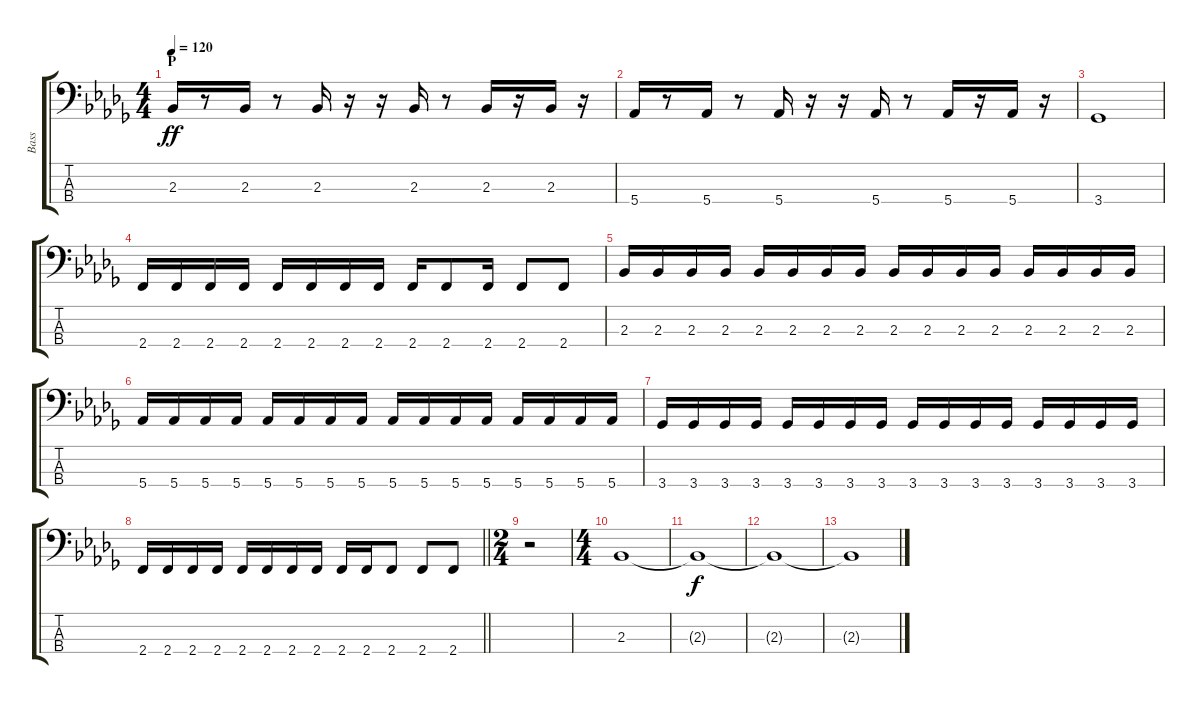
\track ("Bass" "Bass") {instrument electricbasspick}
\staff {score tabs}
\tuning (Gb2 Db2 Ab1 Eb1) {hide}
\ts (4 4)
\section ("" "P")
\tempo 120
\clef f4
\ks db
2.3.16{dy ff} r.8 2.3.16 r.8 2.3.16 r.16 r.16 2.3.16 r.8 2.3.16 r.16 2.3.16 r.16 |
5.4.16 r.8 5.4.16 r.8 5.4.16 r.16 r.16 5.4.16 r.8 5.4.16 r.16 5.4.16 r.16 |
3.4.1 |
2.4.16 2.4.16 2.4.16 2.4.16 2.4.16 2.4.16 2.4.16 2.4.16 2.4.16 2.4.8 2.4.16 2.4.8 2.4.8 |
2.3.16 2.3.16 2.3.16 2.3.16 2.3.16 2.3.16 2.3.16 2.3.16 2.3.16 2.3.16 2.3.16 2.3.16 2.3.16 2.3.16 2.3.16 2.3.16 |
5.4.16 5.4.16 5.4.16 5.4.16 5.4.16 5.4.16 5.4.16 5.4.16 5.4.16 5.4.16 5.4.16 5.4.16 5.4.16 5.4.16 5.4.16 5.4.16 |
3.4.16 3.4.16 3.4.16 3.4.16 3.4.16 3.4.16 3.4.16 3.4.16 3.4.16 3.4.16 3.4.16 3.4.16 3.4.16 3.4.16 3.4.16 3.4.16 |
\barLineRight lightlight
2.4.16 2.4.16 2.4.16 2.4.16 2.4.16 2.4.16 2.4.16 2.4.16 2.4.16 2.4.16 2.4.8 2.4.8 2.4.8 |
\ts (2 4)
r.2 |
\ts (4 4)
2.3.1 |
2.3{t}.1{dy f} |
2.3{t}.1 |
2.3{t}.1
